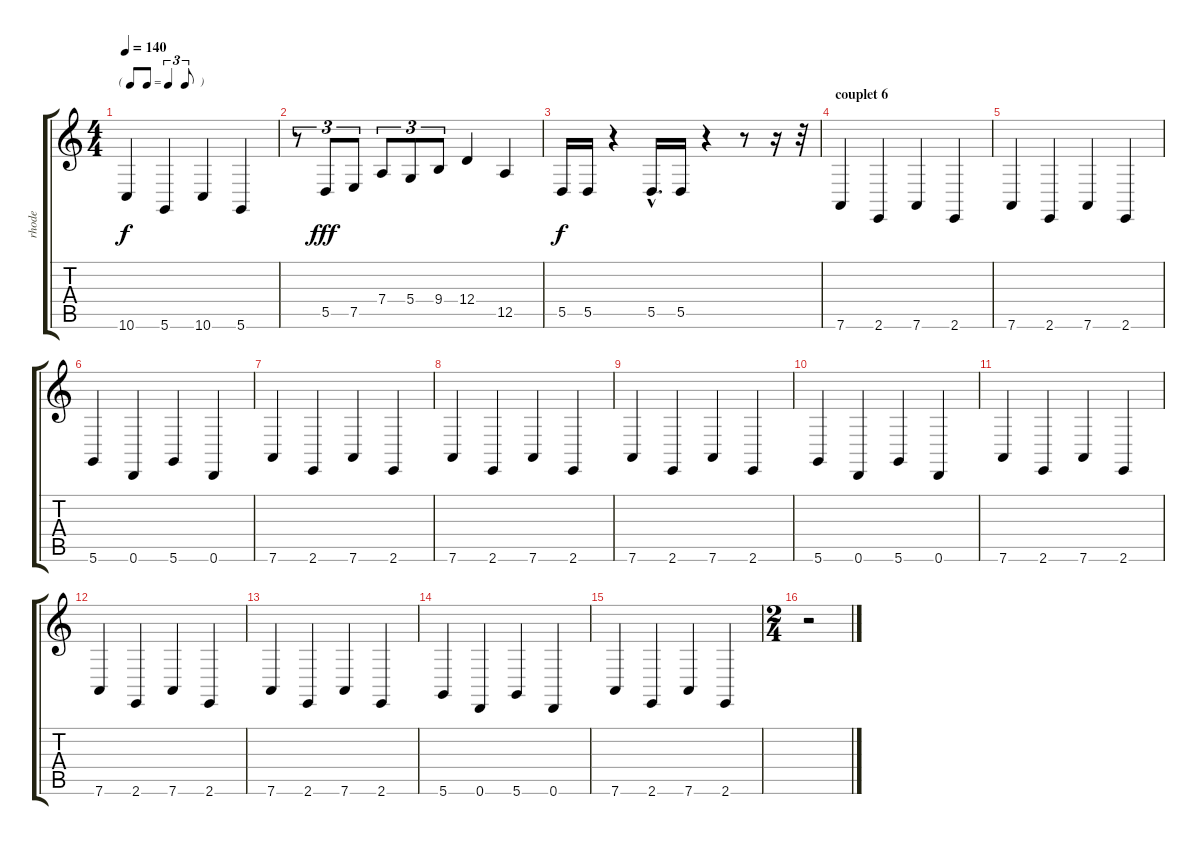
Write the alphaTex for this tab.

\track ("rhode" "rhode") {instrument electricpiano1}
\staff {score tabs}
\tuning (E4 B3 G3 D3 A2 D2) {hide}
\ts (4 4)
\tf triplet8th
\tempo 140
\clef g2
\ks c
10.6.4{dy f} 5.6.4 10.6.4 5.6.4 |
r.8{tu (3 2)} 5.5.8{tu (3 2) dy fff} 7.5.8{tu (3 2)} 7.4.8{tu (3 2)} 5.4.8{tu (3 2)} 9.4.8{tu (3 2)} 12.4.4 12.5.4 |
5.5.16{dy f} 5.5.16 r.4 5.5{hac}.16{d} 5.5.16 r.4 r.8 r.16 r.32 |
\section ("" "couplet 6")
7.6.4 2.6.4 7.6.4 2.6.4 |
7.6.4 2.6.4 7.6.4 2.6.4 |
5.6.4 0.6.4 5.6.4 0.6.4 |
7.6.4 2.6.4 7.6.4 2.6.4 |
7.6.4 2.6.4 7.6.4 2.6.4 |
7.6.4 2.6.4 7.6.4 2.6.4 |
5.6.4 0.6.4 5.6.4 0.6.4 |
7.6.4 2.6.4 7.6.4 2.6.4 |
7.6.4 2.6.4 7.6.4 2.6.4 |
7.6.4 2.6.4 7.6.4 2.6.4 |
5.6.4 0.6.4 5.6.4 0.6.4 |
7.6.4 2.6.4 7.6.4 2.6.4 |
\ts (2 4)
r.2
